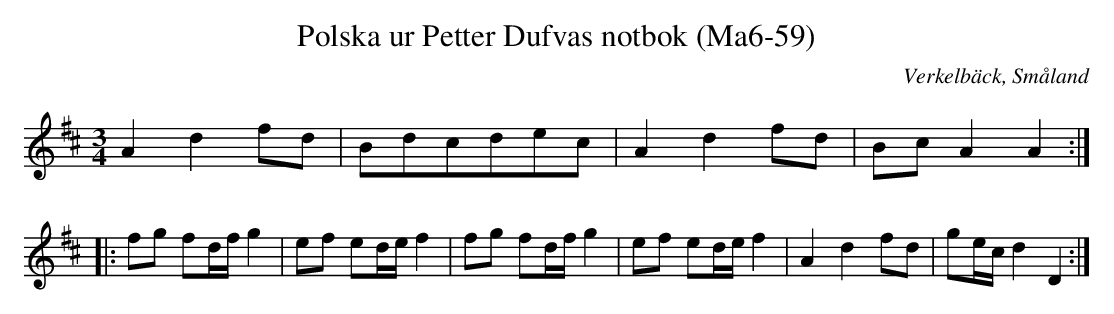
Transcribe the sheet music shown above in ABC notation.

X:1
T:Polska ur Petter Dufvas notbok (Ma6-59)
O:Verkelbäck, Småland
M:3/4
L:1/8
K:D
A2 d2 fd | Bdcdec | A2 d2 fd | Bc A2 A2 :|:
fg fd/2f/2 g2 | ef ed/2e/2 f2 | fg fd/2f/2 g2 | ef ed/2e/2 f2 | A2 d2 fd | ge/2c/2 d2 D2 :|
